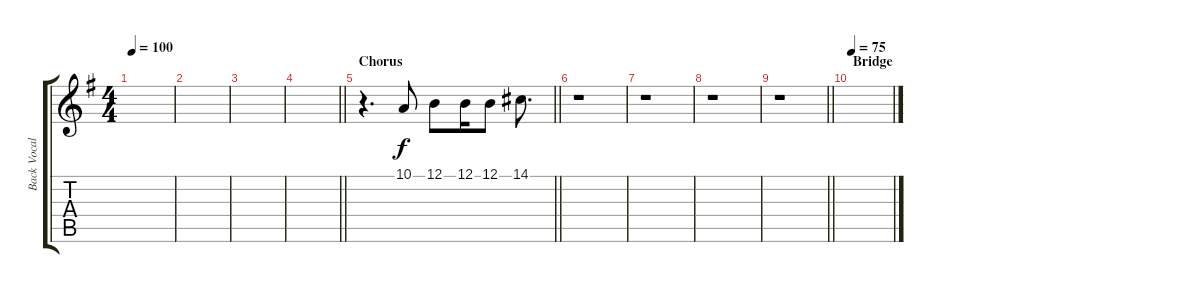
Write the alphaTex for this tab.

\track ("Back Vocal" "Back Vocal") {instrument altosax}
\staff {score tabs}
\tuning (B3 Gb3 D3 A2 E2 B1) {hide}
\ts (4 4)
\tempo 100
\clef g2
\ks eminor
|
|
|
\barLineRight lightlight
|
\section ("" "Chorus")
\barLineRight lightlight
r.4{d} 10.1.8 12.1.8 12.1.16 12.1.8 14.1.8{d} |
r.1 |
r.1 |
r.1 |
\barLineRight lightlight
r.1 |
\section ("" "Bridge")
\tempo 75
